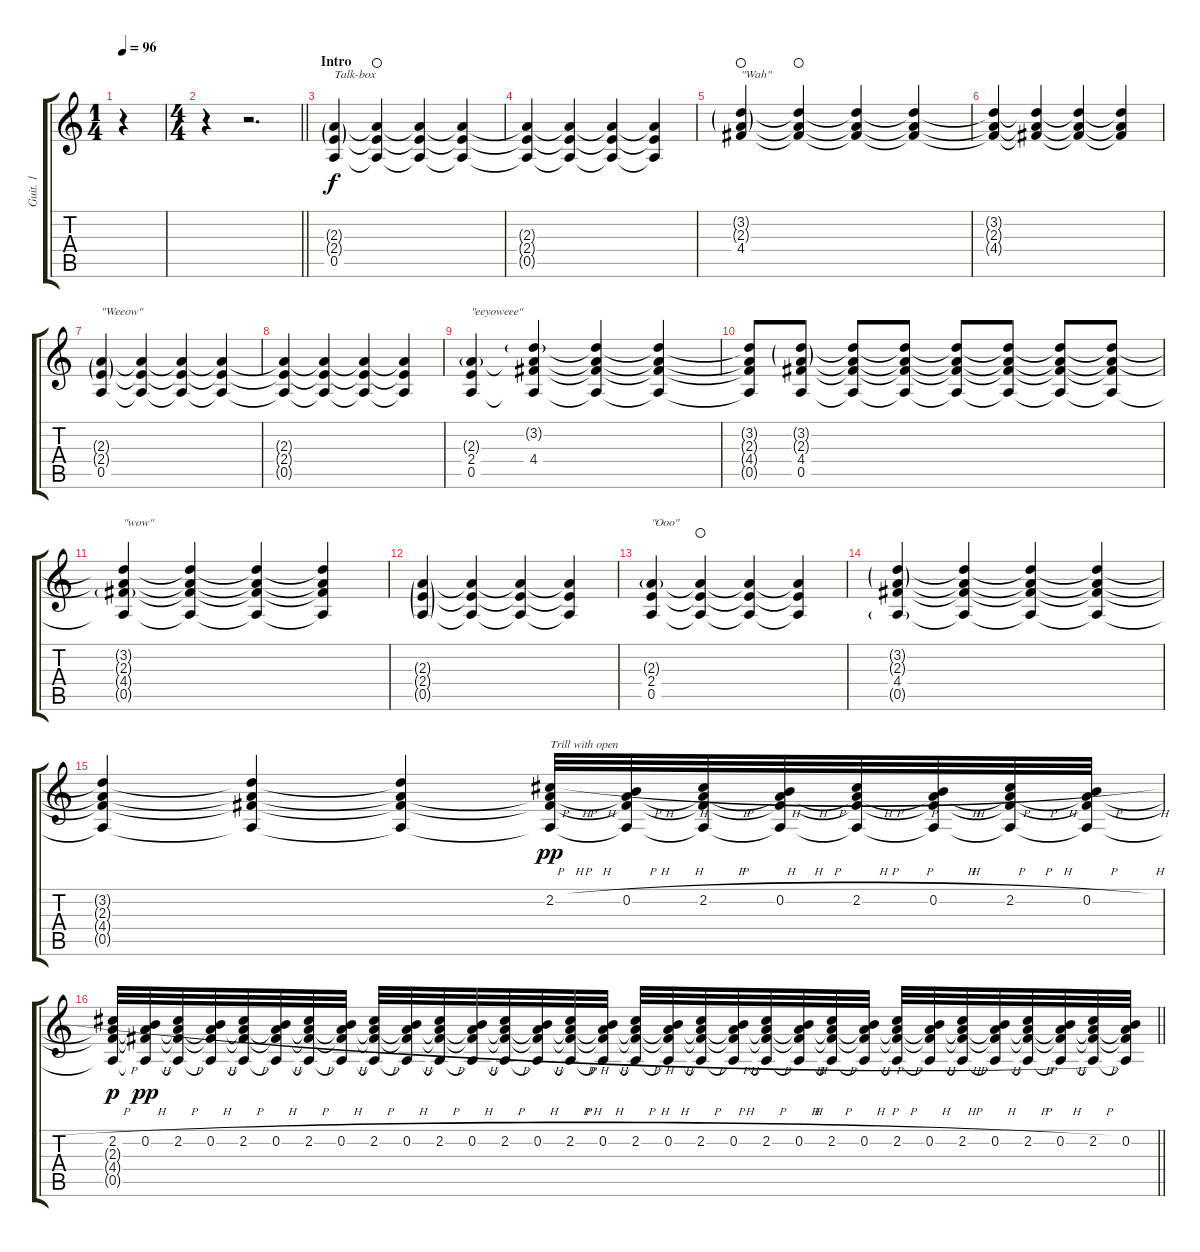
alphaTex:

\track ("Guit. 1" "Guit. 1") {instrument overdrivenguitar}
\staff {score tabs}
\tuning (E4 B3 G3 D3 A2 E2) {hide}
\voice
\ts (1 4)
\tempo 96
\clef g2
\ks c
r.4{dy f instrument overdrivenguitar} |
\ts (4 4)
\barLineRight lightlight
r.4 r.2{d} |
\section ("" "Intro")
(2.3{g} 2.4{g} 0.5).4{txt "Talk-box"} (2.3{t} 2.4{t} 0.5{t}).4{waho} (2.3{t} 2.4{t} 0.5{t}).4 (2.3{t} 2.4{t} 0.5{t}).4 |
(2.3{t} 2.4{t} 0.5{t}).4 (2.3{t} 2.4{t} 0.5{t}).4 (2.3{t} 2.4{t} 0.5{t}).4 (2.3{t} 2.4{t} 0.5{t}).4 |
(3.2{g} 2.3{g} 4.4).4{txt "\"Wah\"" waho} (3.2{t} 2.3{t} 4.4{t}).4{waho} (3.2{t} 2.3{t} 4.4{t}).4 (3.2{t} 2.3{t} 4.4{t}).4 |
(3.2{t} 2.3{t} 4.4{t}).4 (3.2{t} 2.3{t} 4.4{t}).4 (3.2{t} 2.3{t} 4.4{t}).4 (3.2{t} 2.3{t} 4.4{t}).4 |
(2.3{g} 2.4{g} 0.5).4{txt "\"Weeow\""} (2.3{t} 2.4{t} 0.5{t}).4 (2.3{t} 2.4{t} 0.5{t}).4 (2.3{t} 2.4{t} 0.5{t}).4 |
(2.3{t} 2.4{t} 0.5{t}).4 (2.3{t} 2.4{t} 0.5{t}).4 (2.3{t} 2.4{t} 0.5{t}).4 (2.3{t} 2.4{t} 0.5{t}).4 |
(2.3{g} 2.4 0.5).4{txt "\"eeyoweee\""} (3.2{g} 2.3{t} 4.4 0.5{t}).4 (3.2{t} 2.3{t} 4.4{t} 0.5{t}).4 (3.2{t} 2.3{t} 4.4{t} 0.5{t}).4 |
(3.2{t} 2.3{t} 4.4{t} 0.5{t}).8 (3.2{g} 2.3{g} 4.4 0.5).8 (3.2{t} 2.3{t} 4.4{t} 0.5{t}).8 (3.2{t} 2.3{t} 4.4{t} 0.5{t}).8 (3.2{t} 2.3{t} 4.4{t} 0.5{t}).8 (3.2{t} 2.3{t} 4.4{t} 0.5{t}).8 (3.2{t} 2.3{t} 4.4{t} 0.5{t}).8 (3.2{t} 2.3{t} 4.4{t} 0.5{t}).8 |
(3.2{t} 2.3{t} 4.4{g} 0.5{t}).4{txt "\"wow\""} (3.2{t} 2.3{t} 4.4{t} 0.5{t}).4 (3.2{t} 2.3{t} 4.4{t} 0.5{t}).4 (3.2{t} 2.3{t} 4.4{t} 0.5{t}).4 |
(2.3{g} 2.4{g} 0.5{g}).4 (2.3{t} 2.4{t} 0.5{t}).4 (2.3{t} 2.4{t} 0.5{t}).4 (2.3{t} 2.4{t} 0.5{t}).4 |
(2.3{g} 2.4 0.5).4{txt "\"Ooo\""} (2.3{t} 2.4{t} 0.5{t}).4{waho} (2.3{t} 2.4{t} 0.5{t}).4 (2.3{t} 2.4{t} 0.5{t}).4 |
(3.2{g} 2.3{g} 4.4 0.5{g}).4 (3.2{t} 2.3{t} 4.4{t} 0.5{t}).4 (3.2{t} 2.3{t} 4.4{t} 0.5{t}).4 (3.2{t} 2.3{t} 4.4{t} 0.5{t}).4 |
(3.2{t} 2.3{t} 4.4{t} 0.5{t}).4 (3.2{t} 2.3{t} 4.4{t} 0.5{t}).4 (3.2{t} 2.3{t} 4.4{t} 0.5{t}).4 (2.2{h} 2.3{t} 4.4{t} 0.5{t}).32{txt "Trill with open" dy pp} (0.2{h} 2.3{t} 4.4{t} 0.5{t}).32 (2.2{h} 2.3{t} 4.4{t} 0.5{t}).32 (0.2{h} 2.3{t} 4.4{t} 0.5{t}).32 (2.2{h} 2.3{t} 4.4{t} 0.5{t}).32 (0.2{h} 2.3{t} 4.4{t} 0.5{t}).32 (2.2{h} 2.3{t} 4.4{t} 0.5{t}).32 (0.2{h} 2.3{t} 4.4{t} 0.5{t}).32 |
\barLineRight lightlight
(2.2{h} 2.3{t} 4.4{t} 0.5{t}).32{dy p} (0.2{h} 2.3{t} 4.4{t} 0.5{t}).32{dy pp} (2.2{h} 2.3{t} 4.4{t} 0.5{t}).32 (0.2{h} 2.3{t} 4.4{t} 0.5{t}).32 (2.2{h} 2.3{t} 4.4{t} 0.5{t}).32 (0.2{h} 2.3{t} 4.4{t} 0.5{t}).32 (2.2{h} 2.3{t} 4.4{t} 0.5{t}).32 (0.2{h} 2.3{t} 4.4{t} 0.5{t}).32 (2.2{h} 2.3{t} 4.4{t} 0.5{t}).32 (0.2{h} 2.3{t} 4.4{t} 0.5{t}).32 (2.2{h} 2.3{t} 4.4{t} 0.5{t}).32 (0.2{h} 2.3{t} 4.4{t} 0.5{t}).32 (2.2{h} 2.3{t} 4.4{t} 0.5{t}).32 (0.2{h} 2.3{t} 4.4{t} 0.5{t}).32 (2.2{h} 2.3{t} 4.4{t} 0.5{t}).32 (0.2{h} 2.3{t} 4.4{t} 0.5{t}).32 (2.2{h} 2.3{t} 4.4{t} 0.5{t}).32 (0.2{h} 2.3{t} 4.4{t} 0.5{t}).32 (2.2{h} 2.3{t} 4.4{t} 0.5{t}).32 (0.2{h} 2.3{t} 4.4{t} 0.5{t}).32 (2.2{h} 2.3{t} 4.4{t} 0.5{t}).32 (0.2{h} 2.3{t} 4.4{t} 0.5{t}).32 (2.2{h} 2.3{t} 4.4{t} 0.5{t}).32 (0.2{h} 2.3{t} 4.4{t} 0.5{t}).32 (2.2{h} 2.3{t} 4.4{t} 0.5{t}).32 (0.2{h} 2.3{t} 4.4{t} 0.5{t}).32 (2.2{h} 2.3{t} 4.4{t} 0.5{t}).32 (0.2{h} 2.3{t} 4.4{t} 0.5{t}).32 (2.2{h} 2.3{t} 4.4{t} 0.5{t}).32 (0.2{h} 2.3{t} 4.4{t} 0.5{t}).32 (2.2{h} 2.3{t} 4.4{t} 0.5{t}).32 (0.2 2.3{t} 4.4{t} 0.5{t}).32
\voice
\clef g2
\ottava regular
\simile none
\ks c
r.4{dy f} |
\barLineRight lightlight
|
|
|
|
|
|
|
|
|
|
|
|
|
|
\barLineRight lightlight
